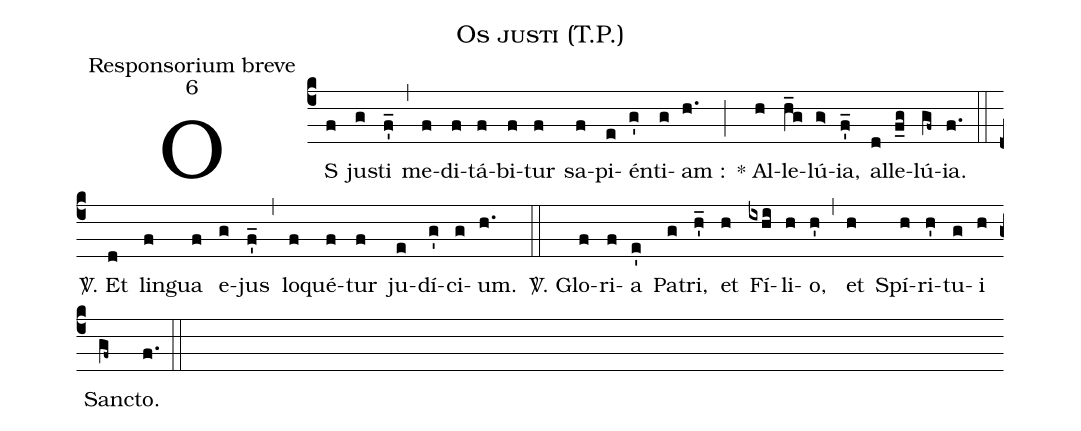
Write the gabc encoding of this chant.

name:Os justi (T.P.);
office-part:Responsorium breve;
mode:6;
%%
(c4) OS(f) ju(g)sti(f'_) (,) me(f)di(f)tá(f)bi(f)tur(f) sa(f)pi(e)én(g')ti(g)am :(h.) (;) * Al(h)le(h_g)lú(g>){ia},(f'_) al(d)le(f_g)lú(gf~){ia}.(f.) (::) <sp>V/</sp>. Et(d) lin(f)gua(f) e(g)jus(f'_) (,) lo(f)qué(f)tur(f) ju(e)dí(g')ci(g)um.(h.) (::) <sp>V/</sp>. Glo(f)ri(f)a(e') Pa(g)tri,(h'_) et(h) Fí(ixhi)li(h)o, (h') (,) et(h) Spí(h)ri(h')tu(g)i(h) San(gf~)cto. (f.) (::)
